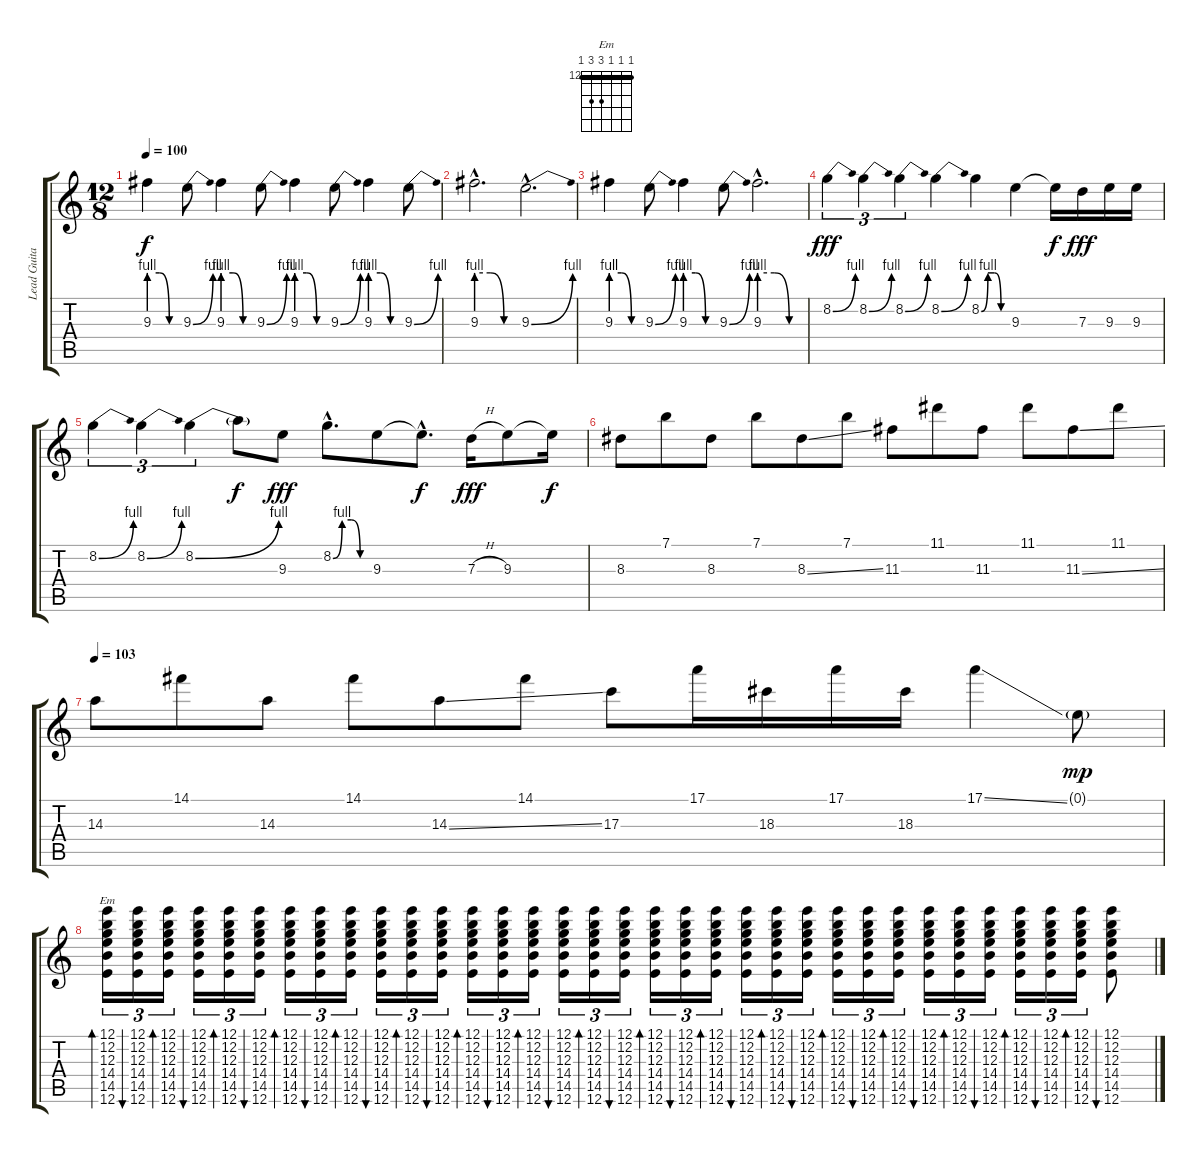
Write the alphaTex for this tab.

\track ("Lead Guitar (J. Fogerty (Who Else?))" "Lead Guita") {instrument electricguitarjazz}
\staff {score tabs}
\tuning (E4 B3 G3 D3 A2 E2) {hide}
\chord ("Em" 12 12 12 14 14 12) {firstfret 12 barre 12}
\ts (12 8)
\tempo 100
\clef g2
\ks c
9.3{be (custom 0 4 20 4 40 0 60 0)}.4{dy f} 9.3{be (bend 0 0 60 4)}.8 9.3{be (custom 0 4 20 4 40 0 60 0)}.4 9.3{be (bend 0 0 60 4)}.8 9.3{be (custom 0 4 20 4 40 0 60 0)}.4 9.3{be (bend 0 0 60 4)}.8 9.3{be (custom 0 4 20 4 40 0 60 0)}.4 9.3{be (bend 0 0 60 4)}.8 |
9.3{be (custom 0 4 20 4 40 0 60 0) hac}.2{d} 9.3{be (bend 0 0 60 4) hac}.2{d} |
9.3{be (custom 0 4 20 4 40 0 60 0)}.4 9.3{be (bend 0 0 60 4)}.8 9.3{be (custom 0 4 20 4 40 0 60 0)}.4 9.3{be (bend 0 0 60 4)}.8 9.3{be (custom 0 4 20 4 40 0 60 0) hac}.2{d} |
8.2{be (bend 0 0 60 4)}.4{tu (3 2) dy fff} 8.2{be (bend 0 0 60 4)}.4{tu (3 2)} 8.2{be (bend 0 0 60 4)}.4{tu (3 2)} 8.2{be (bend 0 0 60 4)}.4 8.2{be (custom 0 0 15 4 30 4 45 0 60 0)}.4 9.3.4 9.3{t}.16{dy f} 7.3.16{dy fff} 9.3.16 9.3.16 |
8.2{be (bend 0 0 60 4)}.4{tu (3 2)} 8.2{be (bend 0 0 60 4)}.4{tu (3 2)} 8.2{be (bend 0 0 60 4)}.4{tu (3 2)} 8.2{t}.8{dy f} 9.3.8{dy fff} 8.2{be (custom 0 0 15 4 30 4 45 0 60 0) hac}.8{d} 9.3.8 9.3{hac t}.8{d dy f} 7.3{h}.16{dy fff} 9.3.8 9.3{t}.16{dy f} |
8.3.8 7.1.8 8.3.8 7.1.8 8.3{ss}.8 7.1.8 11.3.8 11.1.8 11.3.8 11.1.8 11.3{ss}.8 11.1.8 |
\tempo 103
14.3.8 14.1.8 14.3.8 14.1.8 14.3{ss}.8 14.1.8 17.3.8 17.1.16 18.3.16 17.1.16 18.3.16 17.1{ss}.4 0.1{g}.8{dy mp} |
(12.1 12.2 12.3 14.4 14.5 12.6).16{tu (3 2) bd 30 ch "Em"} (12.1 12.2 12.3 14.4 14.5 12.6).16{tu (3 2) bu 30} (12.1 12.2 12.3 14.4 14.5 12.6).16{tu (3 2) bd 30} (12.1 12.2 12.3 14.4 14.5 12.6).16{tu (3 2) bu 30} (12.1 12.2 12.3 14.4 14.5 12.6).16{tu (3 2) bd 30} (12.1 12.2 12.3 14.4 14.5 12.6).16{tu (3 2) bu 30} (12.1 12.2 12.3 14.4 14.5 12.6).16{tu (3 2) bd 30} (12.1 12.2 12.3 14.4 14.5 12.6).16{tu (3 2) bu 30} (12.1 12.2 12.3 14.4 14.5 12.6).16{tu (3 2) bd 30} (12.1 12.2 12.3 14.4 14.5 12.6).16{tu (3 2) bu 30} (12.1 12.2 12.3 14.4 14.5 12.6).16{tu (3 2) bd 30} (12.1 12.2 12.3 14.4 14.5 12.6).16{tu (3 2) bu 30} (12.1 12.2 12.3 14.4 14.5 12.6).16{tu (3 2) bd 30} (12.1 12.2 12.3 14.4 14.5 12.6).16{tu (3 2) bu 30} (12.1 12.2 12.3 14.4 14.5 12.6).16{tu (3 2) bd 30} (12.1 12.2 12.3 14.4 14.5 12.6).16{tu (3 2) bu 30} (12.1 12.2 12.3 14.4 14.5 12.6).16{tu (3 2) bd 30} (12.1 12.2 12.3 14.4 14.5 12.6).16{tu (3 2) bu 30} (12.1 12.2 12.3 14.4 14.5 12.6).16{tu (3 2) bd 30} (12.1 12.2 12.3 14.4 14.5 12.6).16{tu (3 2) bu 30} (12.1 12.2 12.3 14.4 14.5 12.6).16{tu (3 2) bd 30} (12.1 12.2 12.3 14.4 14.5 12.6).16{tu (3 2) bu 30} (12.1 12.2 12.3 14.4 14.5 12.6).16{tu (3 2) bd 30} (12.1 12.2 12.3 14.4 14.5 12.6).16{tu (3 2) bu 30} (12.1 12.2 12.3 14.4 14.5 12.6).16{tu (3 2) bd 30} (12.1 12.2 12.3 14.4 14.5 12.6).16{tu (3 2) bu 30} (12.1 12.2 12.3 14.4 14.5 12.6).16{tu (3 2) bd 30} (12.1 12.2 12.3 14.4 14.5 12.6).16{tu (3 2) bu 30} (12.1 12.2 12.3 14.4 14.5 12.6).16{tu (3 2) bd 30} (12.1 12.2 12.3 14.4 14.5 12.6).16{tu (3 2) bu 30} (12.1 12.2 12.3 14.4 14.5 12.6).16{tu (3 2) bd 30} (12.1 12.2 12.3 14.4 14.5 12.6).16{tu (3 2) bu 30} (12.1 12.2 12.3 14.4 14.5 12.6).16{tu (3 2) bd 30} (12.1 12.2 12.3 14.4 14.5 12.6{ss}).8{bu 30}
